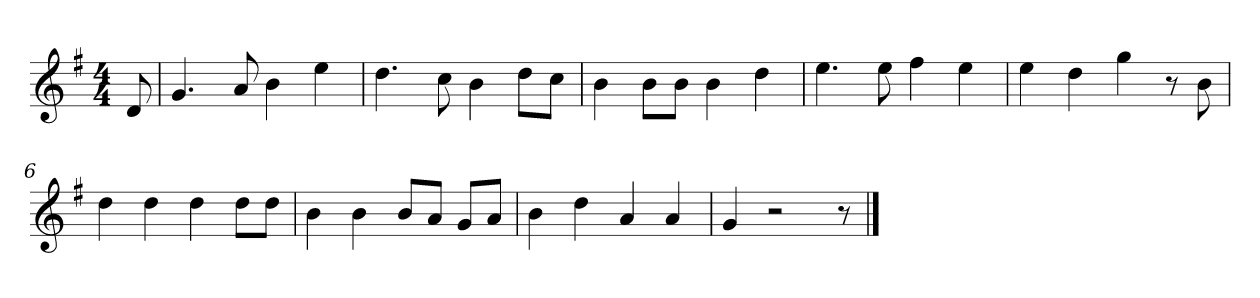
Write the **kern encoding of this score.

**kern
*part1
*staff1
*k[f#]
*M4/4
*MM120
=
8d
=1
4.g
8a
4b
4ee
=2
4.dd
8cc
4b
8ddL
8ccJ
=3
4b
8bL
8bJ
4b
4dd
=4
4.ee
8ee
4ff#
4ee
=5
4ee
4dd
4gg
8r
8b
=6
4dd
4dd
4dd
8ddL
8ddJ
=7
4b
4b
8bL
8aJ
8gL
8aJ
=8
4b
4dd
4a
4a
=9
4g
2r
8r
==
*-
